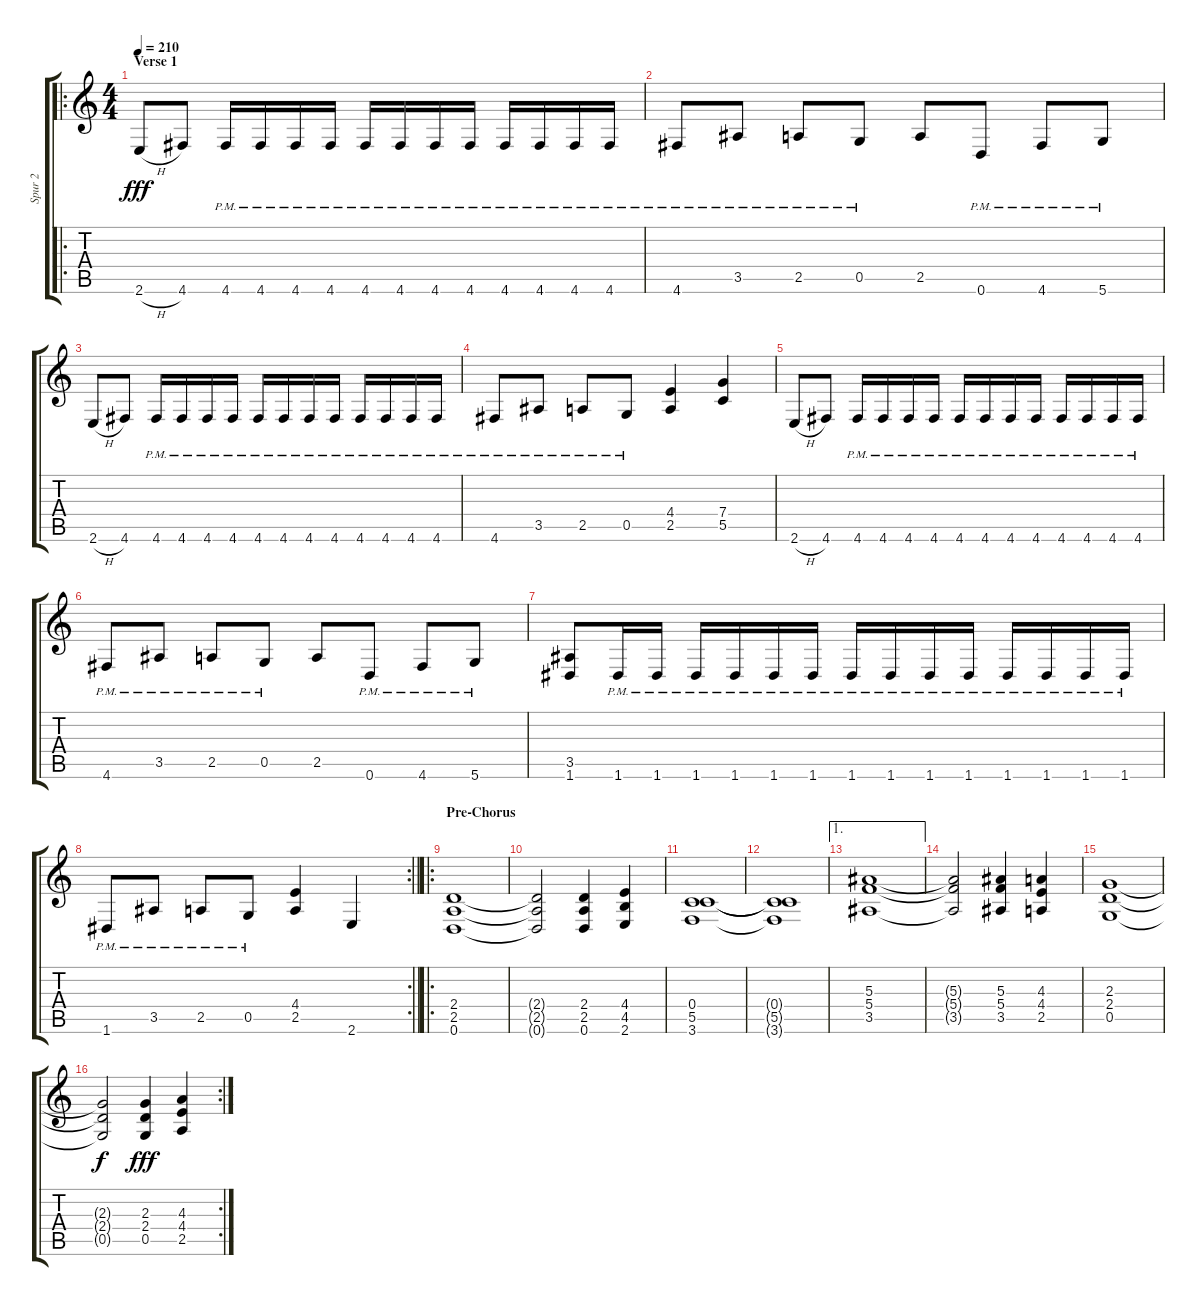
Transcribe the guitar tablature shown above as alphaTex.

\track ("Spur 2" "Spur 2") {instrument distortionguitar}
\staff {score tabs}
\tuning (D4 A3 F3 C3 G2 D2) {hide}
\ro
\ts (4 4)
\section ("" "Verse 1")
\tempo 210
\clef g2
\ks c
2.6{h}.8{dy fff} 4.6.8 4.6{pm}.16 4.6{pm}.16 4.6{pm}.16 4.6{pm}.16 4.6{pm}.16 4.6{pm}.16 4.6{pm}.16 4.6{pm}.16 4.6{pm}.16 4.6{pm}.16 4.6{pm}.16 4.6{pm}.16 |
4.6{pm}.8 3.5{pm}.8 2.5{pm}.8 0.5{pm}.8 2.5.8 0.6{pm}.8 4.6{pm}.8 5.6{pm}.8 |
2.6{h}.8 4.6.8 4.6{pm}.16 4.6{pm}.16 4.6{pm}.16 4.6{pm}.16 4.6{pm}.16 4.6{pm}.16 4.6{pm}.16 4.6{pm}.16 4.6{pm}.16 4.6{pm}.16 4.6{pm}.16 4.6{pm}.16 |
4.6{pm}.8 3.5{pm}.8 2.5{pm}.8 0.5{pm}.8 (4.4 2.5).4 (7.4 5.5).4 |
2.6{h}.8 4.6.8 4.6{pm}.16 4.6{pm}.16 4.6{pm}.16 4.6{pm}.16 4.6{pm}.16 4.6{pm}.16 4.6{pm}.16 4.6{pm}.16 4.6{pm}.16 4.6{pm}.16 4.6{pm}.16 4.6{pm}.16 |
4.6{pm}.8 3.5{pm}.8 2.5{pm}.8 0.5{pm}.8 2.5.8 0.6{pm}.8 4.6{pm}.8 5.6{pm}.8 |
(3.5 1.6).8 1.6{pm}.16 1.6{pm}.16 1.6{pm}.16 1.6{pm}.16 1.6{pm}.16 1.6{pm}.16 1.6{pm}.16 1.6{pm}.16 1.6{pm}.16 1.6{pm}.16 1.6{pm}.16 1.6{pm}.16 1.6{pm}.16 1.6{pm}.16 |
\rc 2
\barLineRight lightlight
1.6{pm}.8 3.5{pm}.8 2.5{pm}.8 0.5{pm}.8 (4.4 2.5).4 2.6.4 |
\ro
\section ("" "Pre-Chorus")
(2.4 2.5 0.6).1 |
(2.4{t} 2.5{t} 0.6{t}).2 (2.4 2.5 0.6).4 (4.4 4.5 2.6).4 |
(0.4 5.5 3.6).1 |
(0.4{t} 5.5{t} 3.6{t}).1 |
\ae 1
(5.3 5.4 3.5).1 |
(5.3{t} 5.4{t} 3.5{t}).2 (5.3 5.4 3.5).4 (4.3 4.4 2.5).4 |
(2.3 2.4 0.5).1 |
\rc 2
(2.3{t} 2.4{t} 0.5{t}).2{dy f} (2.3 2.4 0.5).4{dy fff} (4.3 4.4 2.5).4
